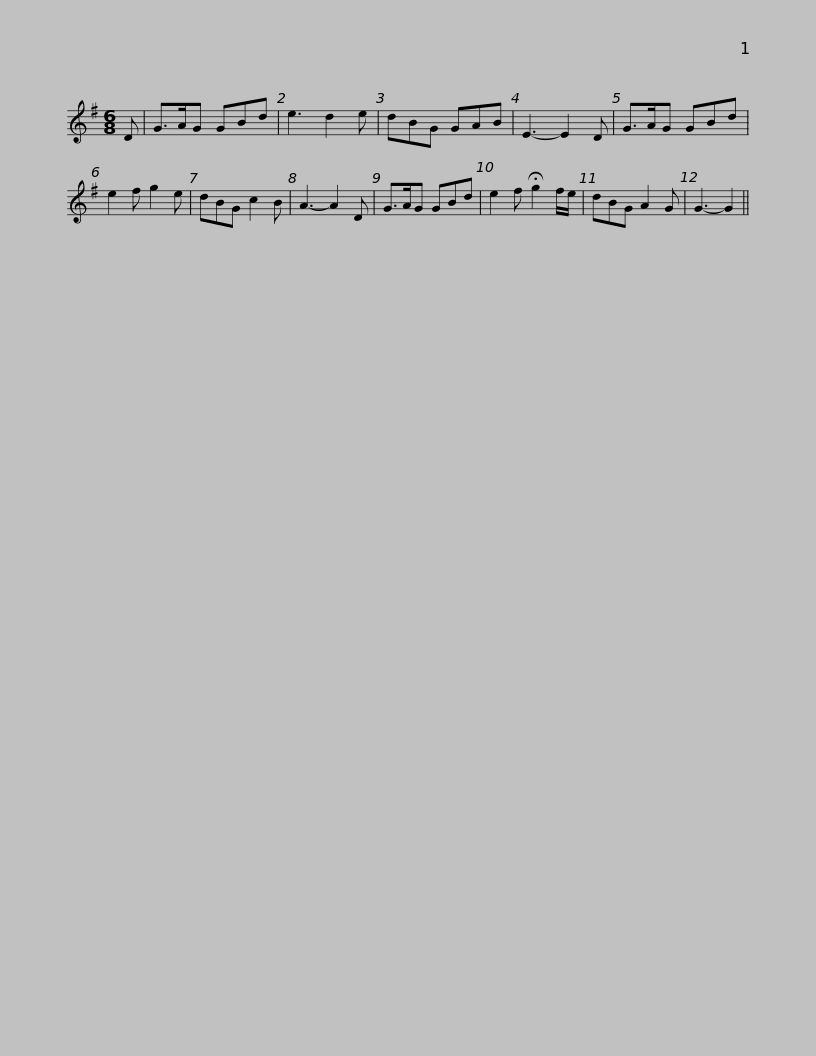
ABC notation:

X:1
L:1/8
M:6/8
I:linebreak $
K:G
V:1 treble
V:1
 D | G>AG GBd | e3 d2 e | dBG GAB | E3- E2 D | %5
 G>AG GBd | e2 f g2 e | dBG c2 B | A3- A2 D |$ G>AG GBd | %10
 e2 f !fermata!g2 f/e/ | dBG A2 G | G3- G2 || %13
